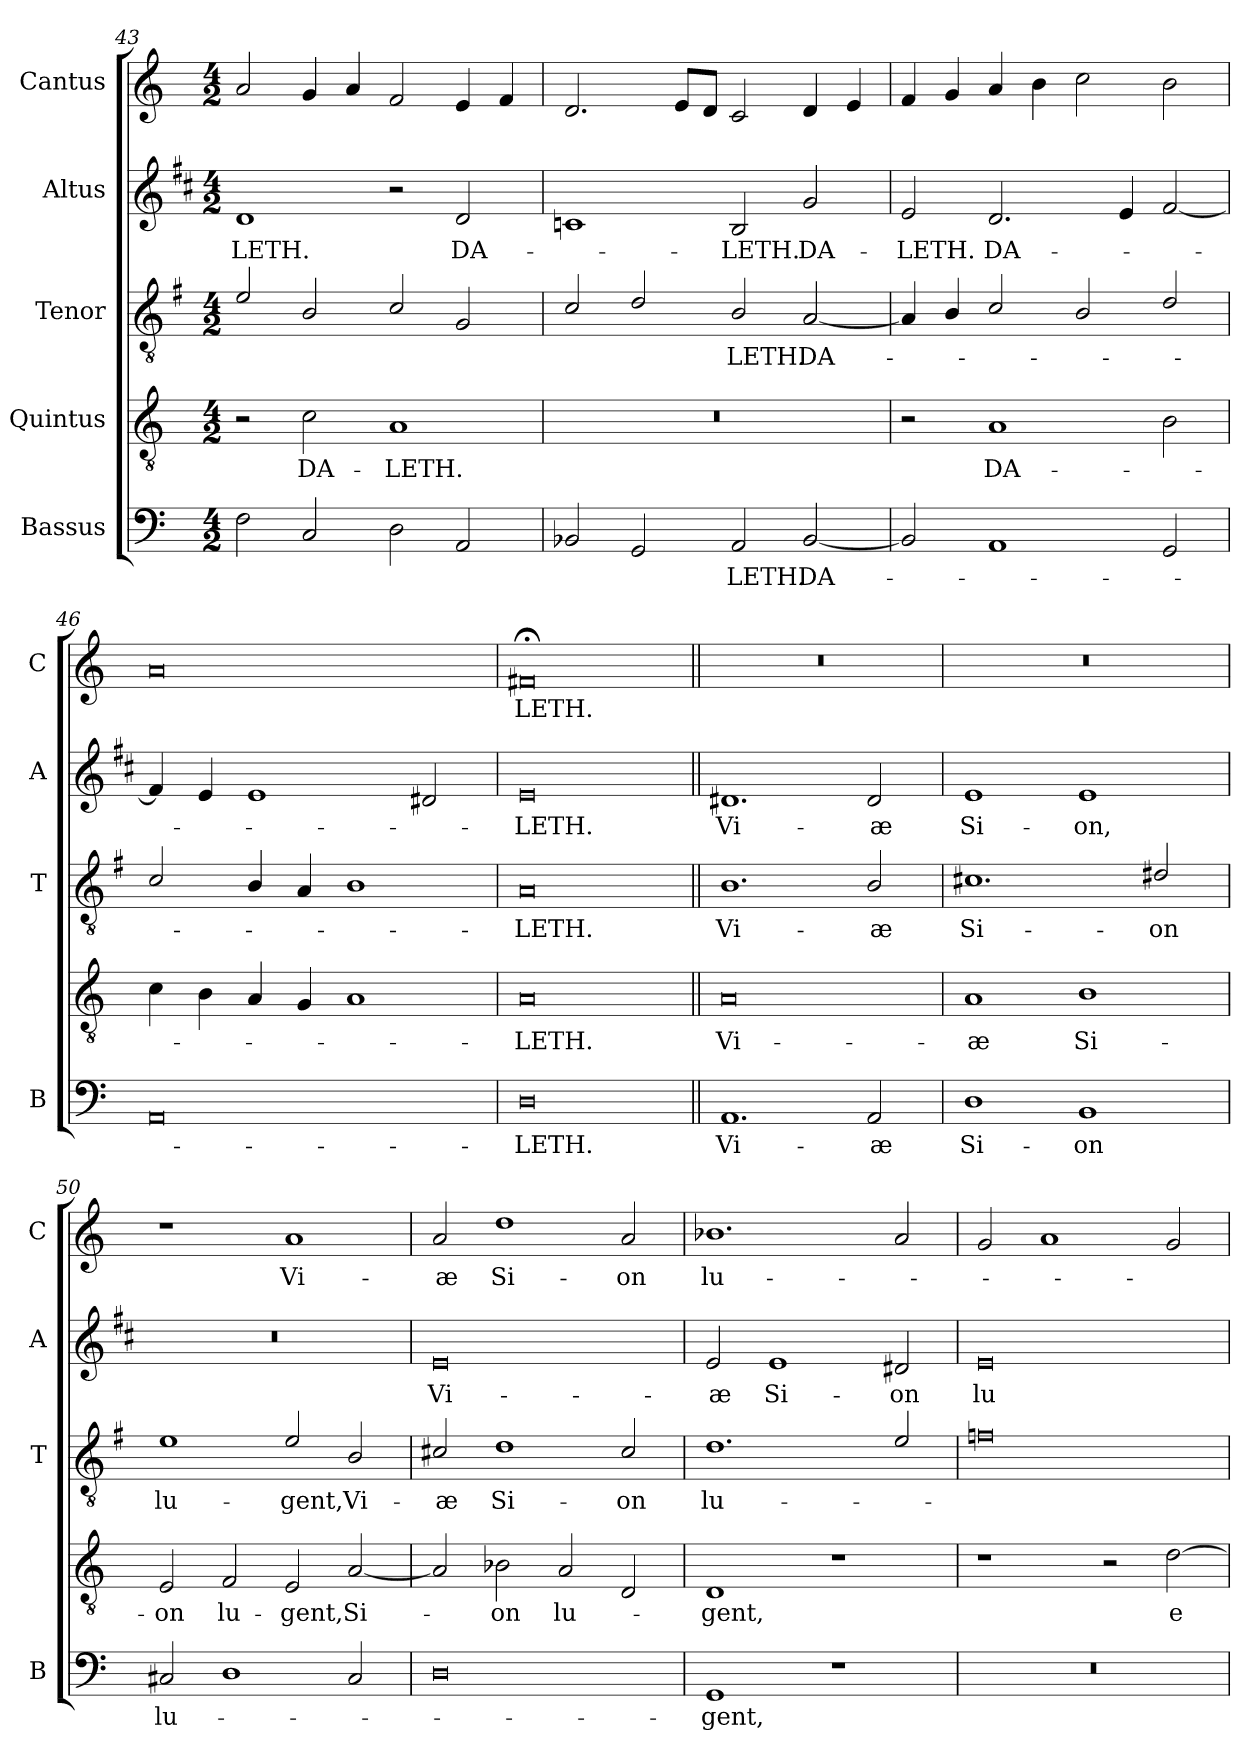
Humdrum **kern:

**kern	**text	**kern	**text	**kern	**text	**kern	**text	**kern	**text
*part5	*part5	*part4	*part4	*part3	*part3	*part2	*part2	*part1	*part1
*staff5	*staff5	*staff4	*staff4	*staff3	*staff3	*staff2	*staff2	*staff1	*staff1
*I"Bassus	*	*I"Quintus	*	*I"Tenor	*	*I"Altus	*	*I"Cantus	*
*I'B	*	*	*	*I'T	*	*I'A	*	*I'C	*
*clefF4	*	*clefGv2	*	*clefGv2	*	*clefG2	*	*clefG2	*
*	*	*	*	*ITrd4c7	*	*ITrd1c2	*	*	*
*k[]	*	*k[]	*	*k[]	*	*k[]	*	*k[]	*
*C:	*	*C:	*	*C:	*	*C:	*	*C:	*
*M4/2	*	*M4/2	*	*M4/2	*	*M4/2	*	*M4/2	*
=43	=43	=43	=43	=43	=43	=43	=43	=43	=43
!	!	!	!	!	!	!	!LO:LY:b	!	!
2F\	.	2r	.	2A/	.	1c	-LETH.	2a/	.
!	!	!	!LO:LY:b	!	!	!	!	!	!
2C/	.	2c\	DA-	2E/	.	.	.	4g/	.
.	.	.	.	.	.	.	.	4a/	.
!	!	!	!LO:LY:b	!	!	!	!	!	!
2D\	.	1A	-LETH.	2F/	.	2r	.	2f/	.
!	!	!	!	!	!	!	!LO:LY:b	!	!
2AA/	.	.	.	2C/	.	2c/	DA-	4e/	.
.	.	.	.	.	.	.	.	4f/	.
=44	=44	=44	=44	=44	=44	=44	=44	=44	=44
2BB-X/	.	0r	.	2F/	.	1B-X	.	2.d/	.
2GG/	.	.	.	2G/	.	.	.	.	.
.	.	.	.	.	.	.	.	8e/L	.
.	.	.	.	.	.	.	.	8d/J	.
!	!LO:LY:b	!	!	!	!LO:LY:b	!	!LO:LY:b	!	!
2AA/	-LETH.	.	.	2E/	-LETH.	2A/	-LETH.	2c/	.
!	!LO:LY:b	!	!	!	!LO:LY:b	!	!LO:LY:b	!	!
[2BB-/	DA-	.	.	[2D/	DA-	2f/	DA-	4d/	.
.	.	.	.	.	.	.	.	4e/	.
=45	=45	=45	=45	=45	=45	=45	=45	=45	=45
!	!	!	!	!	!	!	!LO:LY:b	!	!
2BB-/]	.	2r	.	4D/]	.	2d/	-LETH.	4f/	.
.	.	.	.	4E/	.	.	.	4g/	.
!	!	!	!LO:LY:b	!	!	!	!LO:LY:b	!	!
1AA	.	1A	DA-	2F/	.	2.c/	DA-	4a/	.
.	.	.	.	.	.	.	.	4b\	.
.	.	.	.	2E/	.	.	.	2cc\	.
.	.	.	.	.	.	4d/	.	.	.
2GG/	.	2B\	.	2G/	.	[2e/	.	2b\	.
=46	=46	=46	=46	=46	=46	=46	=46	=46	=46
0AA	.	4c\	.	2F/	.	4e/]	.	0a	.
.	.	4B\	.	.	.	4d/	.	.	.
.	.	4A/	.	4E/	.	1d	.	.	.
.	.	4G/	.	4D/	.	.	.	.	.
.	.	1A	.	1E	.	.	.	.	.
.	.	.	.	.	.	2c#X/	.	.	.
=47	=47	=47	=47	=47	=47	=47	=47	=47	=47
!	!LO:LY:b	!	!LO:LY:b	!	!LO:LY:b	!	!LO:LY:b	!	!LO:LY:b
0D	-LETH.	0A	-LETH.	0D	-LETH.	0d	-LETH.	0f#X;<	-LETH.
!!LO:PB:g=z
=48||	=48||	=48||	=48||	=48||	=48||	=48||	=48||	=48||	=48||
!	!LO:LY:b	!	!LO:LY:b	!	!LO:LY:b	!	!LO:LY:b	!	!
1.AA	Vi-	0A	Vi-	1.E	Vi-	1.c#X	Vi-	0r	.
!	!LO:LY:b	!	!	!	!LO:LY:b	!	!LO:LY:b	!	!
2AA/	-æ	.	.	2E/	-æ	2c#/	-æ	.	.
=49	=49	=49	=49	=49	=49	=49	=49	=49	=49
!	!LO:LY:b	!	!LO:LY:b	!	!LO:LY:b	!	!LO:LY:b	!	!
1D	Si-	1A	-æ	1.F#X	Si-	1d	Si-	0r	.
!	!LO:LY:b	!	!LO:LY:b	!	!	!	!LO:LY:b	!	!
1BB	-on	1B	Si-	.	.	1d	-on,	.	.
!	!	!	!	!	!LO:LY:b	!	!	!	!
.	.	.	.	2G#X/	-on	.	.	.	.
=50	=50	=50	=50	=50	=50	=50	=50	=50	=50
!	!LO:LY:b	!	!LO:LY:b	!	!LO:LY:b	!	!	!	!
2C#X/	lu-	2E/	-on	1A	lu-	0r	.	1r	.
!	!	!	!LO:LY:b	!	!	!	!	!	!
1D	.	2F/	lu-	.	.	.	.	.	.
!	!	!	!LO:LY:b	!	!LO:LY:b	!	!	!	!LO:LY:b
.	.	2E/	-gent,	2A/	-gent,	.	.	1a	Vi-
!	!	!	!LO:LY:b	!	!LO:LY:b	!	!	!	!
2C#/	.	[2A/	Si-	2E/	Vi-	.	.	.	.
=51	=51	=51	=51	=51	=51	=51	=51	=51	=51
!	!	!	!	!	!LO:LY:b	!	!LO:LY:b	!	!LO:LY:b
0D	.	2A/]	.	2F#X/	-æ	0d	Vi-	2a/	-æ
!	!	!	!LO:LY:b	!	!LO:LY:b	!	!	!	!LO:LY:b
.	.	2B-X\	-on	1G	Si-	.	.	1dd	Si-
!	!	!	!LO:LY:b	!	!	!	!	!	!
.	.	2A/	lu-	.	.	.	.	.	.
!	!	!	!	!	!LO:LY:b	!	!	!	!LO:LY:b
.	.	2D/	.	2F#/	-on	.	.	2a/	-on
=52	=52	=52	=52	=52	=52	=52	=52	=52	=52
!	!LO:LY:b	!	!LO:LY:b	!	!LO:LY:b	!	!LO:LY:b	!	!LO:LY:b
1GG	-gent,	1D	-gent,	1.G	lu-	2d/	-æ	1.b-X	lu-
!	!	!	!	!	!	!	!LO:LY:b	!	!
.	.	.	.	.	.	1d	Si-	.	.
1r	.	1r	.	.	.	.	.	.	.
!	!	!	!	!	!	!	!LO:LY:b	!	!
.	.	.	.	2A/	.	2c#X/	-on	2a/	.
=53	=53	=53	=53	=53	=53	=53	=53	=53	=53
!	!	!	!	!	!	!	!LO:LY:b	!	!
0r	.	1r	.	0B-X	.	0d	lu-	2g/	.
.	.	.	.	.	.	.	.	1a	.
.	.	2r	.	.	.	.	.	.	.
!	!	!	!LO:LY:b	!	!	!	!	!	!
.	.	[2d\	e-	.	.	.	.	2g/	.
=	=	=	=	=	=	=	=	=	=
*-	*-	*-	*-	*-	*-	*-	*-	*-	*-
